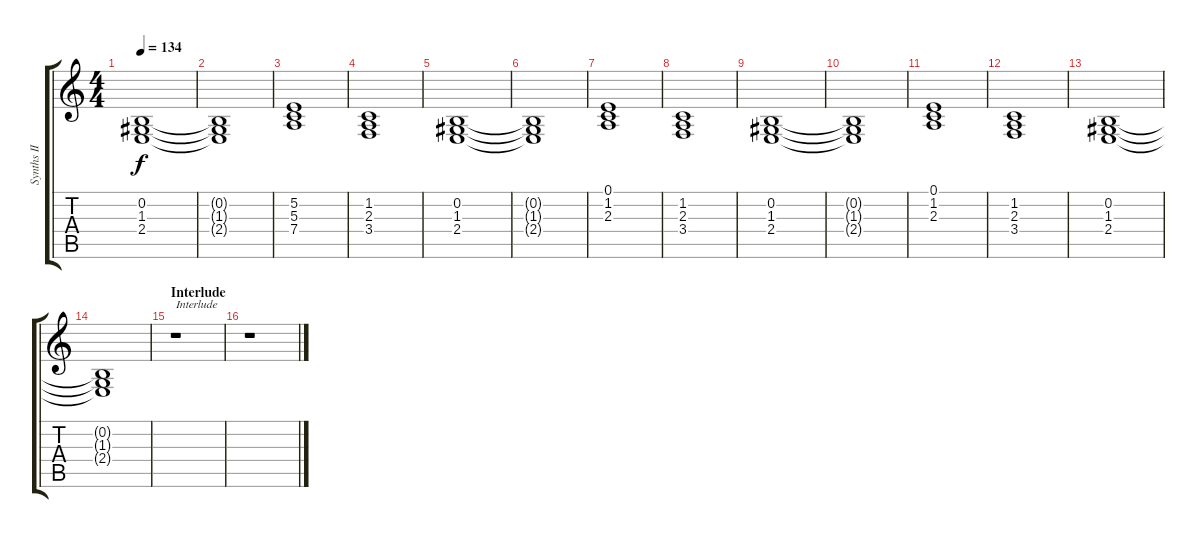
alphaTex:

\track ("Synths II" "Synths II") {instrument stringensemble2}
\staff {score tabs}
\tuning (E4 B3 G3 D3 A2 E2) {hide}
\ts (4 4)
\tempo 134
\clef g2
\ks c
(0.2 1.3 2.4).1{dy f} |
(0.2{t} 1.3{t} 2.4{t}).1 |
(5.2 5.3 7.4).1 |
(1.2 2.3 3.4).1 |
(0.2 1.3 2.4).1 |
(0.2{t} 1.3{t} 2.4{t}).1 |
(0.1 1.2 2.3).1 |
(1.2 2.3 3.4).1 |
(0.2 1.3 2.4).1 |
(0.2{t} 1.3{t} 2.4{t}).1 |
(0.1 1.2 2.3).1 |
(1.2 2.3 3.4).1 |
(0.2 1.3 2.4).1 |
(0.2{t} 1.3{t} 2.4{t}).1 |
\section ("" "Interlude")
r.1{txt "Interlude"} |
r.1
